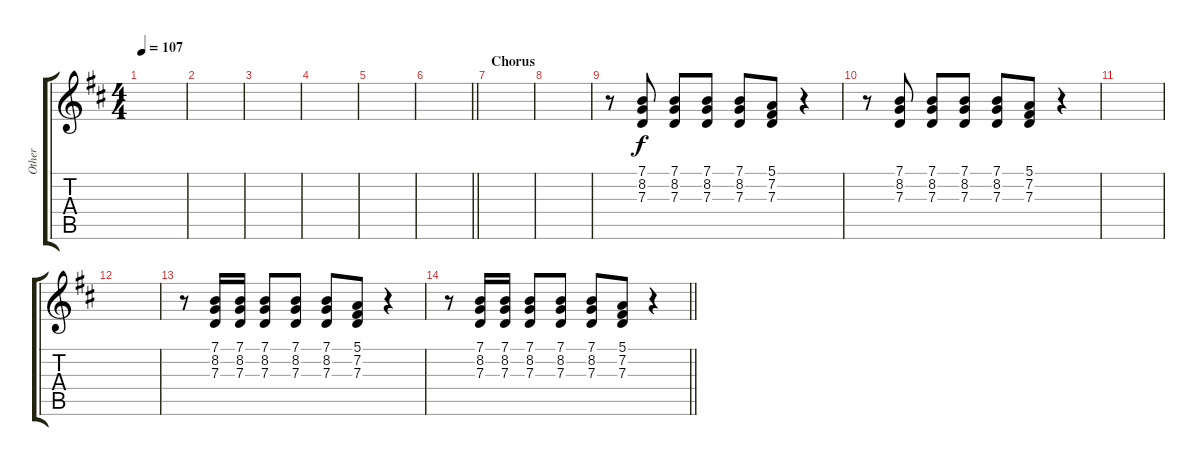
\track ("Other" "Other") {instrument lead1square}
\staff {score tabs}
\tuning (E4 B3 G3 D3 A2 E2) {hide}
\ts (4 4)
\tempo 107
\clef g2
\ks d
|
|
|
|
|
\barLineRight lightlight
|
\section ("" "Chorus")
|
|
r.8 (7.1 8.2 7.3).8 (7.1 8.2 7.3).8 (7.1 8.2 7.3).8 (7.1 8.2 7.3).8 (5.1 7.2 7.3).8 r.4 |
r.8 (7.1 8.2 7.3).8 (7.1 8.2 7.3).8 (7.1 8.2 7.3).8 (7.1 8.2 7.3).8 (5.1 7.2 7.3).8 r.4 |
|
|
r.8 (7.1 8.2 7.3).16 (7.1 8.2 7.3).16 (7.1 8.2 7.3).8 (7.1 8.2 7.3).8 (7.1 8.2 7.3).8 (5.1 7.2 7.3).8 r.4 |
\barLineRight lightlight
r.8 (7.1 8.2 7.3).16 (7.1 8.2 7.3).16 (7.1 8.2 7.3).8 (7.1 8.2 7.3).8 (7.1 8.2 7.3).8 (5.1 7.2 7.3).8 r.4
